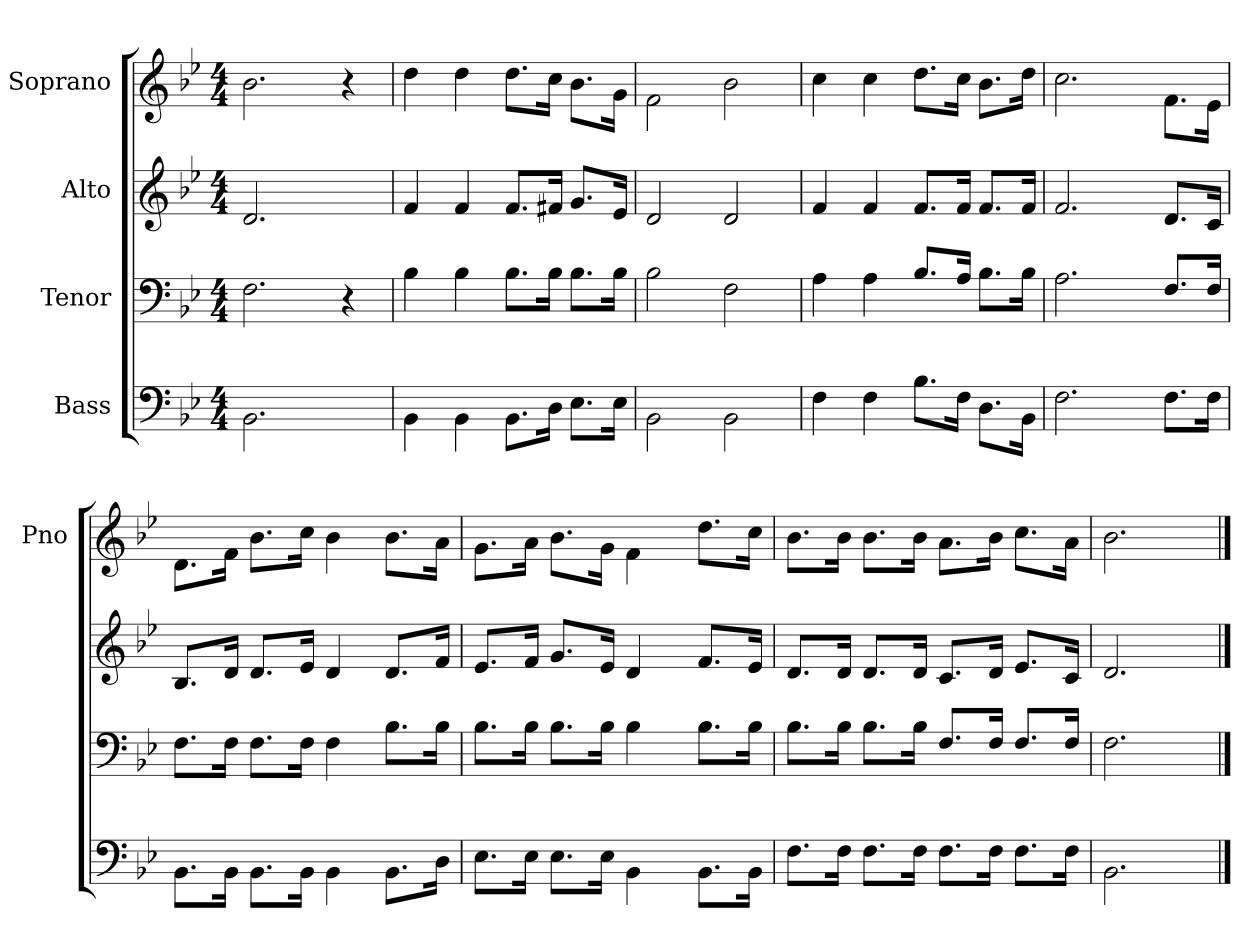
**kern	**kern	**kern	**kern
*part4	*part3	*part2	*part1
*staff4	*staff3	*staff2	*staff1
*I"Bass	*I"Tenor	*I"Alto	*I"Soprano
*	*	*	*I'Pno
*clefF4	*clefF4	*clefG2	*clefG2
*k[b-e-]	*k[b-e-]	*k[b-e-]	*k[b-e-]
*B-:	*B-:	*B-:	*B-:
*M4/4	*M4/4	*M4/4	*M4/4
=	=	=	=
2.BB-\	2.F\	2.d/	2.b-\
4ryy	4r	4ryy	4r
=	=	=	=
4BB-\	4B-\	4f/	4dd\
4BB-\	4B-\	4f/	4dd\
8.BB-\L	8.B-\L	8.f/L	8.dd\L
16D\Jk	16B-\Jk	16f#X/Jk	16cc\Jk
8.E-\L	8.B-\L	8.g/L	8.b-\L
16E-\Jk	16B-\Jk	16e-/Jk	16g\Jk
=	=	=	=
2BB-\	2B-\	2d/	2f\
2BB-\	2F\	2d/	2b-\
=	=	=	=
4F\	4A\	4f/	4cc\
4F\	4A\	4f/	4cc\
8.B-\L	8.B-/L	8.f/L	8.dd\L
16F\Jk	16A/Jk	16f/Jk	16cc\Jk
8.D\L	8.B-\L	8.f/L	8.b-\L
16BB-\Jk	16B-\Jk	16f/Jk	16dd\Jk
=	=	=	=
2.F\	2.A\	2.f/	2.cc\
=-	=-	=-	=-
8.F\L	8.F/L	8.d/L	8.f\L
16F\Jk	16F/Jk	16c/Jk	16e-\Jk
=	=	=	=
8.BB-\L	8.F\L	8.B-/L	8.d\L
16BB-\Jk	16F\Jk	16d/Jk	16f\Jk
8.BB-\L	8.F\L	8.d/L	8.b-\L
16BB-\Jk	16F\Jk	16e-/Jk	16cc\Jk
4BB-\	4F\	4d/	4b-\
8.BB-\L	8.B-\L	8.d/L	8.b-\L
16D\Jk	16B-\Jk	16f/Jk	16a\Jk
=	=	=	=
8.E-\L	8.B-\L	8.e-/L	8.g\L
16E-\Jk	16B-\Jk	16f/Jk	16a\Jk
8.E-\L	8.B-\L	8.g/L	8.b-\L
16E-\Jk	16B-\Jk	16e-/Jk	16g\Jk
4BB-\	4B-\	4d/	4f\
=-	=-	=-	=-
8.BB-\L	8.B-\L	8.f/L	8.dd\L
16BB-\Jk	16B-\Jk	16e-/Jk	16cc\Jk
=	=	=	=
8.F\L	8.B-\L	8.d/L	8.b-\L
16F\Jk	16B-\Jk	16d/Jk	16b-\Jk
8.F\L	8.B-\L	8.d/L	8.b-\L
16F\Jk	16B-\Jk	16d/Jk	16b-\Jk
8.F\L	8.F/L	8.c/L	8.a\L
16F\Jk	16F/Jk	16d/Jk	16b-\Jk
8.F\L	8.F/L	8.e-/L	8.cc\L
16F\Jk	16F/Jk	16c/Jk	16a\Jk
=	=	=	=
2.BB-\	2.F\	2.d/	2.b-\
==	==	==	==
*-	*-	*-	*-
